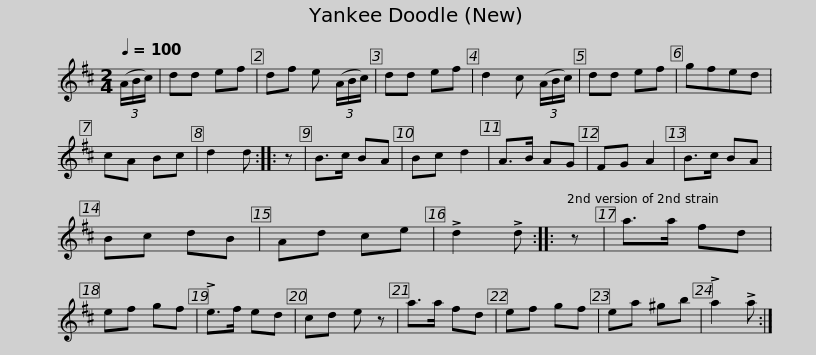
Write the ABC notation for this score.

X:1
L:1/8
Q:1/4=100
M:2/4
I:linebreak $
K:none
V:1 treble transpose="8 "
V:1
[K:D] (3(A/B/c/) | dd ef | df e (3(A/B/c/) | dd ef | d2 c (3(A/B/c/) | %5
 dd ef | gfed | cA Bc | d2 d :: z | %10
 B>c BA |$ Bc d2 | A>B AG | FG A2 | B>c BA | %15
 Bc dB | Ad ce | !>!d2 !>!d :: z | a>a fd | %20
 ef gf | !>!e>f ed |$ cd e z | a>a fd | ef gf | %25
 ea ^gb | !>!a2 !>!a :| %27
